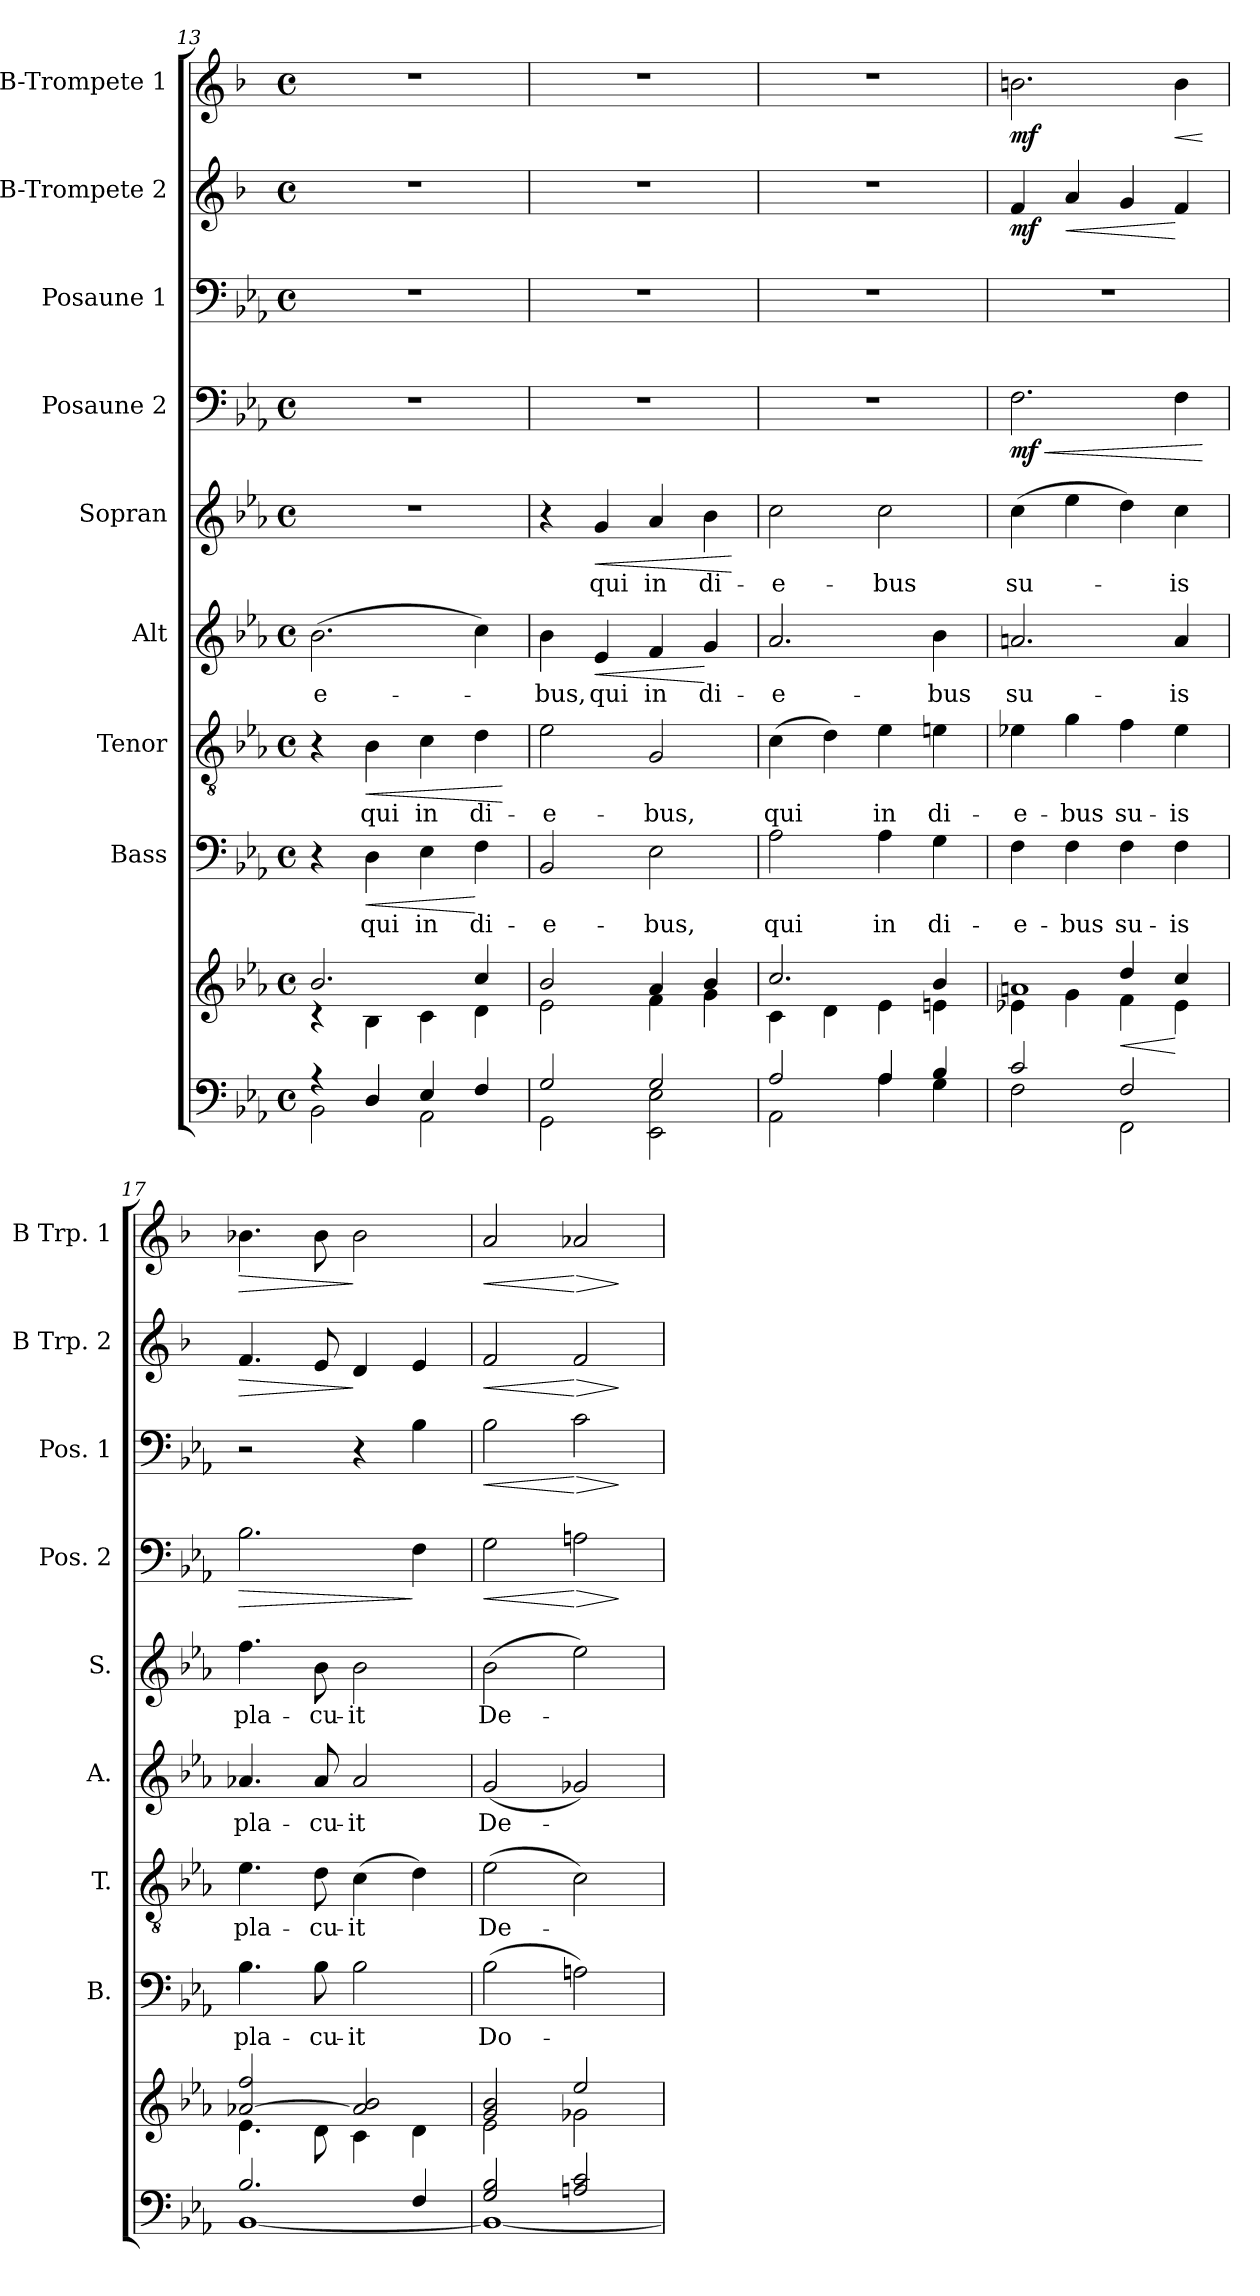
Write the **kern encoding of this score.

**kern	**kern	**dynam	**kern	**text	**dynam	**kern	**text	**dynam	**kern	**text	**dynam	**kern	**text	**dynam	**kern	**dynam	**kern	**dynam	**kern	**dynam	**kern	**dynam
*part9	*part9	*part9	*part8	*part8	*part8	*part7	*part7	*part7	*part6	*part6	*part6	*part5	*part5	*part5	*part4	*part4	*part3	*part3	*part2	*part2	*part1	*part1
*staff10	*staff9	*staff9/10	*staff8	*staff8	*staff8	*staff7	*staff7	*staff7	*staff6	*staff6	*staff6	*staff5	*staff5	*staff5	*staff4	*staff4	*staff3	*staff3	*staff2	*staff2	*staff1	*staff1
*	*	*	*I"Bass	*	*	*I"Tenor	*	*	*I"Alt	*	*	*I"Sopran	*	*	*I"Posaune 2	*	*I"Posaune 1	*	*I"B-Trompete 2	*	*I"B-Trompete 1	*
*	*	*	*I'B.	*	*	*I'T.	*	*	*I'A.	*	*	*I'S.	*	*	*I'Pos. 2	*	*I'Pos. 1	*	*I'B Trp. 2	*	*I'B Trp. 1	*
*clefF4	*clefG2	*	*clefF4	*	*	*clefGv2	*	*	*clefG2	*	*	*clefG2	*	*	*clefF4	*	*clefF4	*	*clefG2	*	*clefG2	*
*	*	*	*	*	*	*	*	*	*	*	*	*	*	*	*	*	*	*	*ITrd1c2	*	*ITrd1c2	*
*k[b-e-a-]	*k[b-e-a-]	*	*k[b-e-a-]	*	*	*k[b-e-a-]	*	*	*k[b-e-a-]	*	*	*k[b-e-a-]	*	*	*k[b-e-a-]	*	*k[b-e-a-]	*	*k[b-e-a-]	*	*k[b-e-a-]	*
*E-:	*E-:	*	*E-:	*	*	*E-:	*	*	*E-:	*	*	*E-:	*	*	*E-:	*	*E-:	*	*E-:	*	*E-:	*
*M4/4	*M4/4	*	*M4/4	*	*	*M4/4	*	*	*M4/4	*	*	*M4/4	*	*	*M4/4	*	*M4/4	*	*M4/4	*	*M4/4	*
*met(c)	*met(c)	*	*met(c)	*	*	*met(c)	*	*	*met(c)	*	*	*met(c)	*	*	*met(c)	*	*met(c)	*	*met(c)	*	*met(c)	*
=13	=13	=13	=13	=13	=13	=13	=13	=13	=13	=13	=13	=13	=13	=13	=13	=13	=13	=13	=13	=13	=13	=13
*^	*^	*	*	*	*	*	*	*	*	*	*	*	*	*	*	*	*	*	*	*	*	*
!	!	!	!	!	!	!	!	!	!	!	!	!LO:LY:b	!	!	!	!	!	!	!	!	!	!	!	!
4rG	2BB-\	2.b-/	4rc	.	4r	.	.	4r	.	.	(>2.b-\	-e-	.	1r	.	.	1r	.	1r	.	1r	.	1r	.
!	!	!	!	!	!	!LO:LY:b	!LO:HP:b	!	!LO:LY:b	!LO:HP:b	!	!	!	!	!	!	!	!	!	!	!	!	!	!
4D/	.	.	4B-\	.	4D\	qui	<	4B-\	qui	<	.	.	.	.	.	.	.	.	.	.	.	.	.	.
!	!	!	!	!	!	!LO:LY:b	!	!	!LO:LY:b	!	!	!	!	!	!	!	!	!	!	!	!	!	!	!
4E-/	2AA-\	.	4c\	.	4E-\	in	.	4c\	in	.	.	.	.	.	.	.	.	.	.	.	.	.	.	.
!	!	!	!	!	!	!LO:LY:b	!	!	!LO:LY:b	!	!	!	!	!	!	!	!	!	!	!	!	!	!	!
4F/	.	4cc/	4d\	.	4F\	di-	[	4d\	di-	.	4cc\)	.	.	.	.	.	.	.	.	.	.	.	.	.
*v	*v	*	*	*	*	*	*	*	*	*	*	*	*	*	*	*	*	*	*	*	*	*	*	*
*	*v	*v	*	*	*	*	*	*	*	*	*	*	*	*	*	*	*	*	*	*	*	*	*
.	.	.	.	.	.	.	.	[	.	.	.	.	.	.	.	.	.	.	.	.	.	.
=14	=14	=14	=14	=14	=14	=14	=14	=14	=14	=14	=14	=14	=14	=14	=14	=14	=14	=14	=14	=14	=14	=14
*^	*^	*	*	*	*	*	*	*	*	*	*	*	*	*	*	*	*	*	*	*	*	*
!	!	!	!	!	!	!LO:LY:b	!	!	!LO:LY:b	!	!	!LO:LY:b	!	!	!	!	!	!	!	!	!	!	!	!
2G/	2GG\	2b-/	2e-\	.	2BB-/	-e-	.	2e-\	-e-	.	4b-\	-bus,	.	4r	.	.	1r	.	1r	.	1r	.	1r	.
!	!	!	!	!	!	!	!	!	!	!	!	!LO:LY:b	!LO:HP:b	!	!LO:LY:b	!LO:HP:b	!	!	!	!	!	!	!	!
.	.	.	.	.	.	.	.	.	.	.	4e-/	qui	<	4g/	qui	<	.	.	.	.	.	.	.	.
!	!	!	!	!	!	!LO:LY:b	!	!	!LO:LY:b	!	!	!LO:LY:b	!	!	!LO:LY:b	!	!	!	!	!	!	!	!	!
2G/	2EE-\ 2E-\	4a-/	4f\	.	2E-\	-bus,	.	2G/	-bus,	.	4f/	in	.	4a-/	in	.	.	.	.	.	.	.	.	.
!	!	!	!	!	!	!	!	!	!	!	!	!LO:LY:b	!	!	!LO:LY:b	!	!	!	!	!	!	!	!	!
.	.	4b-/	4g\	.	.	.	.	.	.	.	4g/	di-	[	4b-\	di-	.	.	.	.	.	.	.	.	.
*v	*v	*	*	*	*	*	*	*	*	*	*	*	*	*	*	*	*	*	*	*	*	*	*	*
*	*v	*v	*	*	*	*	*	*	*	*	*	*	*	*	*	*	*	*	*	*	*	*	*
.	.	.	.	.	.	.	.	.	.	.	.	.	.	[	.	.	.	.	.	.	.	.
=15	=15	=15	=15	=15	=15	=15	=15	=15	=15	=15	=15	=15	=15	=15	=15	=15	=15	=15	=15	=15	=15	=15
*^	*^	*	*	*	*	*	*	*	*	*	*	*	*	*	*	*	*	*	*	*	*	*
!	!	!	!	!	!	!LO:LY:b	!	!	!LO:LY:b	!	!	!LO:LY:b	!	!	!LO:LY:b	!	!	!	!	!	!	!	!	!
2A-/	2AA-\	2.cc/	4c\	.	2A-\	qui	.	(>4c\	qui	.	2.a-/	-e-	.	2cc\	-e-	.	1r	.	1r	.	1r	.	1r	.
.	.	.	4d\	.	.	.	.	4d\)	.	.	.	.	.	.	.	.	.	.	.	.	.	.	.	.
!	!	!	!	!	!	!LO:LY:b	!	!	!LO:LY:b	!	!	!	!	!	!LO:LY:b	!	!	!	!	!	!	!	!	!
4A-/	4A-\	.	4e-\	.	4A-\	in	.	4e-\	in	.	.	.	.	2cc\	-bus	.	.	.	.	.	.	.	.	.
!	!	!	!	!	!	!LO:LY:b	!	!	!LO:LY:b	!	!	!LO:LY:b	!	!	!	!	!	!	!	!	!	!	!	!
4B-/	4G\	4b-/	4en\	.	4G\	di-	.	4en\	di-	.	4b-\	-bus	.	.	.	.	.	.	.	.	.	.	.	.
!!LO:PB:g=z
=16	=16	=16	=16	=16	=16	=16	=16	=16	=16	=16	=16	=16	=16	=16	=16	=16	=16	=16	=16	=16	=16	=16	=16	=16
*	*	*	*^	*	*	*	*	*	*	*	*	*	*	*	*	*	*	*	*	*	*	*	*	*
!	!	!	!	!	!	!	!LO:LY:b	!	!	!LO:LY:b	!	!	!LO:LY:b	!	!	!LO:LY:b	!	!	!LO:HP:b	!	!	!	!	!	!
!	!	!	!	!	!	!	!	!	!	!	!	!	!	!	!	!	!	!	!LO:DY:n=1:b	!	!	!	!LO:DY:b	!	!LO:DY:b
2c/	2F\	2ryy	4e-X\	1an	.	4F\	-e-	.	4e-X\	-e-	.	2.an/	su-	.	(>4cc\	su-	.	2.F\	< mf	1r	.	4e-/	mf	2.an\	mf
!	!	!	!	!	!	!	!LO:LY:b	!	!	!LO:LY:b	!	!	!	!	!	!	!	!	!	!	!	!	!LO:HP:b	!	!
.	.	.	4g\	.	.	4F\	-bus	.	4g\	-bus	.	.	.	.	4ee-\	.	.	.	.	.	.	4g/	<	.	.
!	!	!	!	!	!LO:HP:b	!	!LO:LY:b	!	!	!LO:LY:b	!	!	!	!	!	!	!	!	!	!	!	!	!	!	!
2F/	2FF\	4dd/	4f\	.	<	4F\	su-	.	4f\	su-	.	.	.	.	4dd\)	.	.	.	.	.	.	4f/	.	.	.
!	!	!	!	!	!	!	!LO:LY:b	!	!	!LO:LY:b	!	!	!LO:LY:b	!	!	!LO:LY:b	!	!	!	!	!	!	!	!	!LO:HP:b
.	.	4cc/	4e-\	.	[	4F\	-is	.	4e-\	-is	.	4a/	-is	.	4cc\	-is	.	4F\	.	.	.	4e-/	[	4a\	<
*v	*v	*	*	*	*	*	*	*	*	*	*	*	*	*	*	*	*	*	*	*	*	*	*	*	*
*	*v	*v	*v	*	*	*	*	*	*	*	*	*	*	*	*	*	*	*	*	*	*	*	*	*
.	.	.	.	.	.	.	.	.	.	.	.	.	.	.	.	[	.	.	.	.	.	[
=17	=17	=17	=17	=17	=17	=17	=17	=17	=17	=17	=17	=17	=17	=17	=17	=17	=17	=17	=17	=17	=17	=17
*^	*^	*	*	*	*	*	*	*	*	*	*	*	*	*	*	*	*	*	*	*	*	*
!	!	!	!	!	!	!LO:LY:b	!	!	!LO:LY:b	!	!	!LO:LY:b	!	!	!LO:LY:b	!	!	!LO:HP:b	!	!	!	!LO:HP:b	!	!LO:HP:b
2.B-/	[<1BB-	[>2a-X/ 2ff/	4.e-\	.	4.B-\	pla-	.	4.e-\	pla-	.	4.a-X/	pla-	.	4.ff\	pla-	.	2.B-\	>	2r	.	4.e-/	>	4.a-X\	>
!	!	!	!	!	!	!LO:LY:b	!	!	!LO:LY:b	!	!	!LO:LY:b	!	!	!LO:LY:b	!	!	!	!	!	!	!	!	!
.	.	.	8d\	.	8B-\	-cu-	.	8d\	-cu-	.	8a-/	-cu-	.	8b-\	-cu-	.	.	.	.	.	8d/	.	8a-\	.
!	!	!	!	!	!	!LO:LY:b	!	!	!LO:LY:b	!	!	!LO:LY:b	!	!	!LO:LY:b	!	!	!	!	!	!	!	!	!
.	.	2a-/] 2b-/	4c\	.	2B-\	-it	.	(>4c\	-it	.	2a-/	-it	.	2b-\	-it	.	.	.	4r	.	4c/	]	2a-\	]
4F/	.	.	4d\	.	.	.	.	4d\)	.	.	.	.	.	.	.	.	4F\	]	4B-\	.	4d/	.	.	.
=18	=18	=18	=18	=18	=18	=18	=18	=18	=18	=18	=18	=18	=18	=18	=18	=18	=18	=18	=18	=18	=18	=18	=18	=18
!	!	!	!	!	!	!LO:LY:b	!	!	!LO:LY:b	!	!	!LO:LY:b	!	!	!LO:LY:b	!	!	!LO:HP:b	!	!LO:HP:b	!	!LO:HP:b	!	!LO:HP:b
2G/ 2B-/	1BB-_	2g/ 2b-/	2e-\	.	(>2B-\	Do-	.	(>2e-\	De-	.	(<2g/	De-	.	(>2b-\	De-	.	2G\	<	2B-\	<	2e-/	<	2g/	<
!	!	!	!	!	!	!	!	!	!	!	!	!	!	!	!	!	!	!LO:HP:n=1:b	!	!LO:HP:n=1:b	!	!LO:HP:n=1:b	!	!LO:HP:n=1:b
2An/ 2c/	.	2ee-/	2g-X\	.	2An\)	.	.	2c\)	.	.	2g-X/)	.	.	2ee-\)	.	.	2An\	[ >	2c\	[ >	2e-/	[ >	2g-X/	[ >
*v	*v	*	*	*	*	*	*	*	*	*	*	*	*	*	*	*	*	*	*	*	*	*	*	*
*	*v	*v	*	*	*	*	*	*	*	*	*	*	*	*	*	*	*	*	*	*	*	*	*
.	.	.	.	.	.	.	.	.	.	.	.	.	.	.	.	]	.	]	.	]	.	]
=	=	=	=	=	=	=	=	=	=	=	=	=	=	=	=	=	=	=	=	=	=	=
*-	*-	*-	*-	*-	*-	*-	*-	*-	*-	*-	*-	*-	*-	*-	*-	*-	*-	*-	*-	*-	*-	*-
